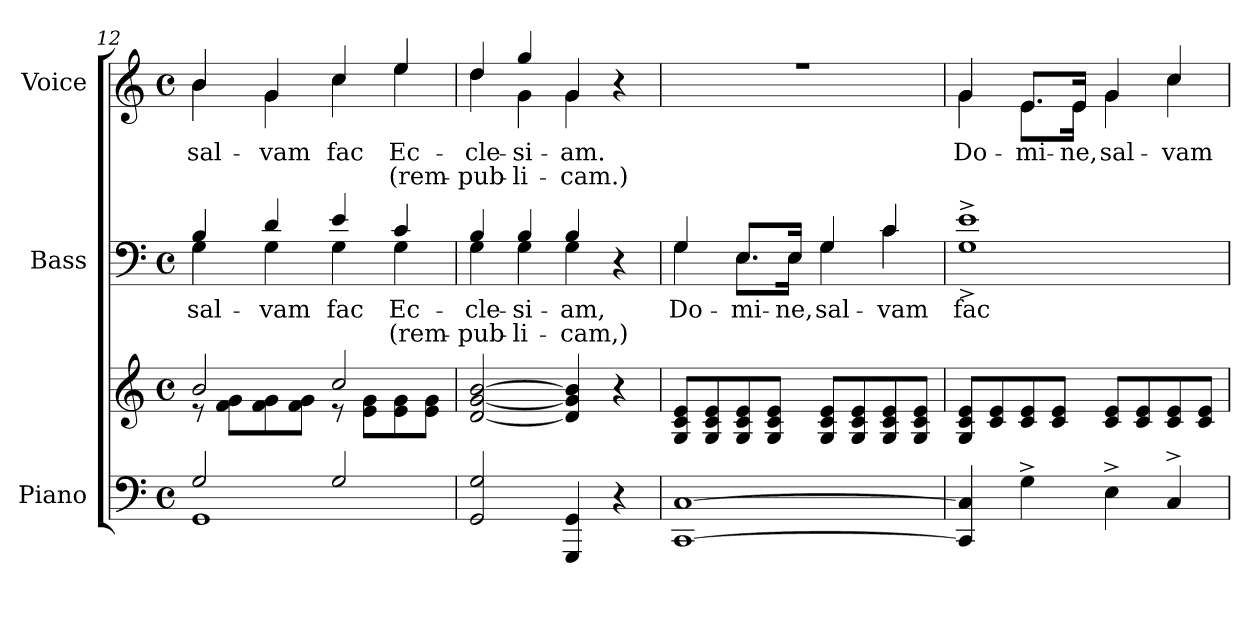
**kern	**kern	**kern	**text	**text	**kern	**text	**text
*part3	*part3	*part2	*part2	*part2	*part1	*part1	*part1
*staff4	*staff3	*staff2	*staff2	*staff2	*staff1	*staff1	*staff1
*I"Piano	*	*I"Bass	*	*	*I"Voice	*	*
*I'Pno.	*	*I'B.	*	*	*I'Voice	*	*
*clefF4	*clefG2	*clefF4	*	*	*clefG2	*	*
*k[]	*k[]	*k[]	*	*	*k[]	*	*
*C:	*C:	*C:	*	*	*C:	*	*
*M4/4	*M4/4	*M4/4	*	*	*M4/4	*	*
*met(c)	*met(c)	*met(c)	*	*	*met(c)	*	*
=12	=12	=12	=12	=12	=12	=12	=12
*^	*^	*	*	*	*	*	*
*	*^	*	*	*	*	*	*	*	*
!	!	!	!	!	!	!LO:LY:b:color=#000000	!	!	!	!
*	*	*	*	*	*^	*	*	*	*	*
!	!	!	!	!	!	!	!	!	!	!LO:LY:b:color=#000000	!
*	*	*	*	*	*	*	*	*	*^	*	*
2Gi/	1GGi	1GGGiyy	2bi/	8r	4Bi/	4Gi\	sal-	.	4bi/	4bi\	sal-	.
.	.	.	.	8fi\ 8giL	.	.	.	.	.	.	.	.
!	!	!	!	!	!	!	!LO:LY:b:color=#000000	!	!	!	!	!
!	!	!	!	!	!	!	!	!	!	!	!LO:LY:b:color=#000000	!
.	.	.	.	8fi\ 8gi	4di/	4Gi\	-vam	.	4gi/	4gi\	-vam	.
.	.	.	.	8fi\ 8giJ	.	.	.	.	.	.	.	.
!	!	!	!	!	!	!	!LO:LY:b:color=#000000	!	!	!	!	!
!	!	!	!	!	!	!	!	!	!	!	!LO:LY:b:color=#000000	!
2Gi/	.	.	2cci/	8r	4ei/	4Gi\	fac	.	4cci/	4cci\	fac	.
.	.	.	.	8ei\ 8giL	.	.	.	.	.	.	.	.
!	!	!	!	!	!	!	!LO:LY:b:color=#000000	!LO:LY:b:color=#000000	!	!	!	!
!	!	!	!	!	!	!	!	!	!	!	!LO:LY:b:color=#000000	!LO:LY:b:color=#000000
.	.	.	.	8ei\ 8gi	4ci/	4Gi\	Ec-	(rem-	4eei/	4eei\	Ec-	(rem-
.	.	.	.	8ei\ 8giJ	.	.	.	.	.	.	.	.
*	*v	*v	*	*	*	*	*	*	*	*	*	*
*	*	*v	*v	*	*	*	*	*	*	*	*
=13	=13	=13	=13	=13	=13	=13	=13	=13	=13	=13
*	*	*^	*	*	*	*	*	*	*	*
!	!	!	!	!	!	!LO:LY:b:color=#000000	!LO:LY:b:color=#000000	!	!	!	!
*	*	*v	*v	*	*	*	*	*	*	*	*
*	*	*^	*	*	*	*	*	*	*	*
!	!	!	!	!	!	!	!	!	!	!LO:LY:b:color=#000000	!LO:LY:b:color=#000000
*	*	*v	*v	*	*	*	*	*	*	*	*
2GGi/ 2Gi	2GGGi/yy	[2di/ [2gi [2bi	4Bi/	4Gi\	-cle-	-pub-	4ddi/	4ddi\	-cle-	-pub-
!	!	!	!	!	!LO:LY:b:color=#000000	!LO:LY:b:color=#000000	!	!	!	!
!	!	!	!	!	!	!	!	!	!LO:LY:b:color=#000000	!LO:LY:b:color=#000000
.	.	.	4Bi/	4Gi\	-si-	-li-	4ggi/	4gi\	-si-	-li-
!	!	!	!	!	!LO:LY:b:color=#000000	!LO:LY:b:color=#000000	!	!	!	!
!	!	!	!	!	!	!	!	!	!LO:LY:b:color=#000000	!LO:LY:b:color=#000000
4GGGi/ 4GGi	2ryy	4di/] 4gi] 4bi]	4Bi/	4Gi\	-am,	-cam,)	4gi/	4gi\	-am.	-cam.)
4r	.	4r	4r	4ryy	.	.	4r	4ryy	.	.
!!LO:PB:g=z	!!
=14	=14	=14	=14	=14	=14	=14	=14	=14	=14	=14
!	!	!	!	!	!LO:LY:b:color=#000000	!	!	!	!	!
[1CCi [1Ci	[1CCCiyy	8Gi/ 8ci 8eiL	4Gi/	4Gi\	Do-	.	1r	1ryy	.	.
.	.	8Gi/ 8ci 8ei	.	.	.	.	.	.	.	.
!	!	!	!	!	!LO:LY:b:color=#000000	!	!	!	!	!
.	.	8Gi/ 8ci 8ei	8.Ei/L	8.Ei\L	-mi-	.	.	.	.	.
.	.	8Gi/ 8ci 8eiJ	.	.	.	.	.	.	.	.
!	!	!	!	!	!LO:LY:b:color=#000000	!	!	!	!	!
.	.	.	16Ei/Jk	16Ei\Jk	-ne,	.	.	.	.	.
!	!	!	!	!	!LO:LY:b:color=#000000	!	!	!	!	!
.	.	8Gi/ 8ci 8eiL	4Gi/	4Gi\	sal-	.	.	.	.	.
.	.	8Gi/ 8ci 8ei	.	.	.	.	.	.	.	.
!	!	!	!	!	!LO:LY:b:color=#000000	!	!	!	!	!
.	.	8Gi/ 8ci 8ei	4ci/	4ci\	-vam	.	.	.	.	.
.	.	8Gi/ 8ci 8eiJ	.	.	.	.	.	.	.	.
=15	=15	=15	=15	=15	=15	=15	=15	=15	=15	=15
!	!	!	!	!	!LO:LY:b:color=#000000	!	!	!	!	!
!	!	!	!	!	!	!	!	!	!LO:LY:b:color=#000000	!
4CCi/] 4Ci]	4BBBBi/yy	8Gi/ 8ci 8eiL	1e^i	1G^i	fac	.	4gi/	4gi\	Do-	.
.	.	8ci/ 8ei	.	.	.	.	.	.	.	.
!	!	!	!	!	!	!	!	!	!LO:LY:b:color=#000000	!
4G^i\	4GG^i/yy	8ci/ 8ei	.	.	.	.	8.ei/L	8.ei\L	-mi-	.
.	.	8ci/ 8eiJ	.	.	.	.	.	.	.	.
!	!	!	!	!	!	!	!	!	!LO:LY:b:color=#000000	!
.	.	.	.	.	.	.	16ei/Jk	16ei\Jk	-ne,	.
!	!	!	!	!	!	!	!	!	!LO:LY:b:color=#000000	!
4E^i\	4EE^i/yy	8ci/ 8eiL	.	.	.	.	4gi/	4gi\	sal-	.
.	.	8ci/ 8ei	.	.	.	.	.	.	.	.
!	!	!	!	!	!	!	!	!	!LO:LY:b:color=#000000	!
4C^i/	4CC^i/yy	8ci/ 8ei	.	.	.	.	4cci/	4cci\	-vam	.
.	.	8ci/ 8eiJ	.	.	.	.	.	.	.	.
*	*	*	*v	*v	*	*	*	*	*	*
*v	*v	*	*	*	*	*v	*v	*	*
=	=	=	=	=	=	=	=
*-	*-	*-	*-	*-	*-	*-	*-
